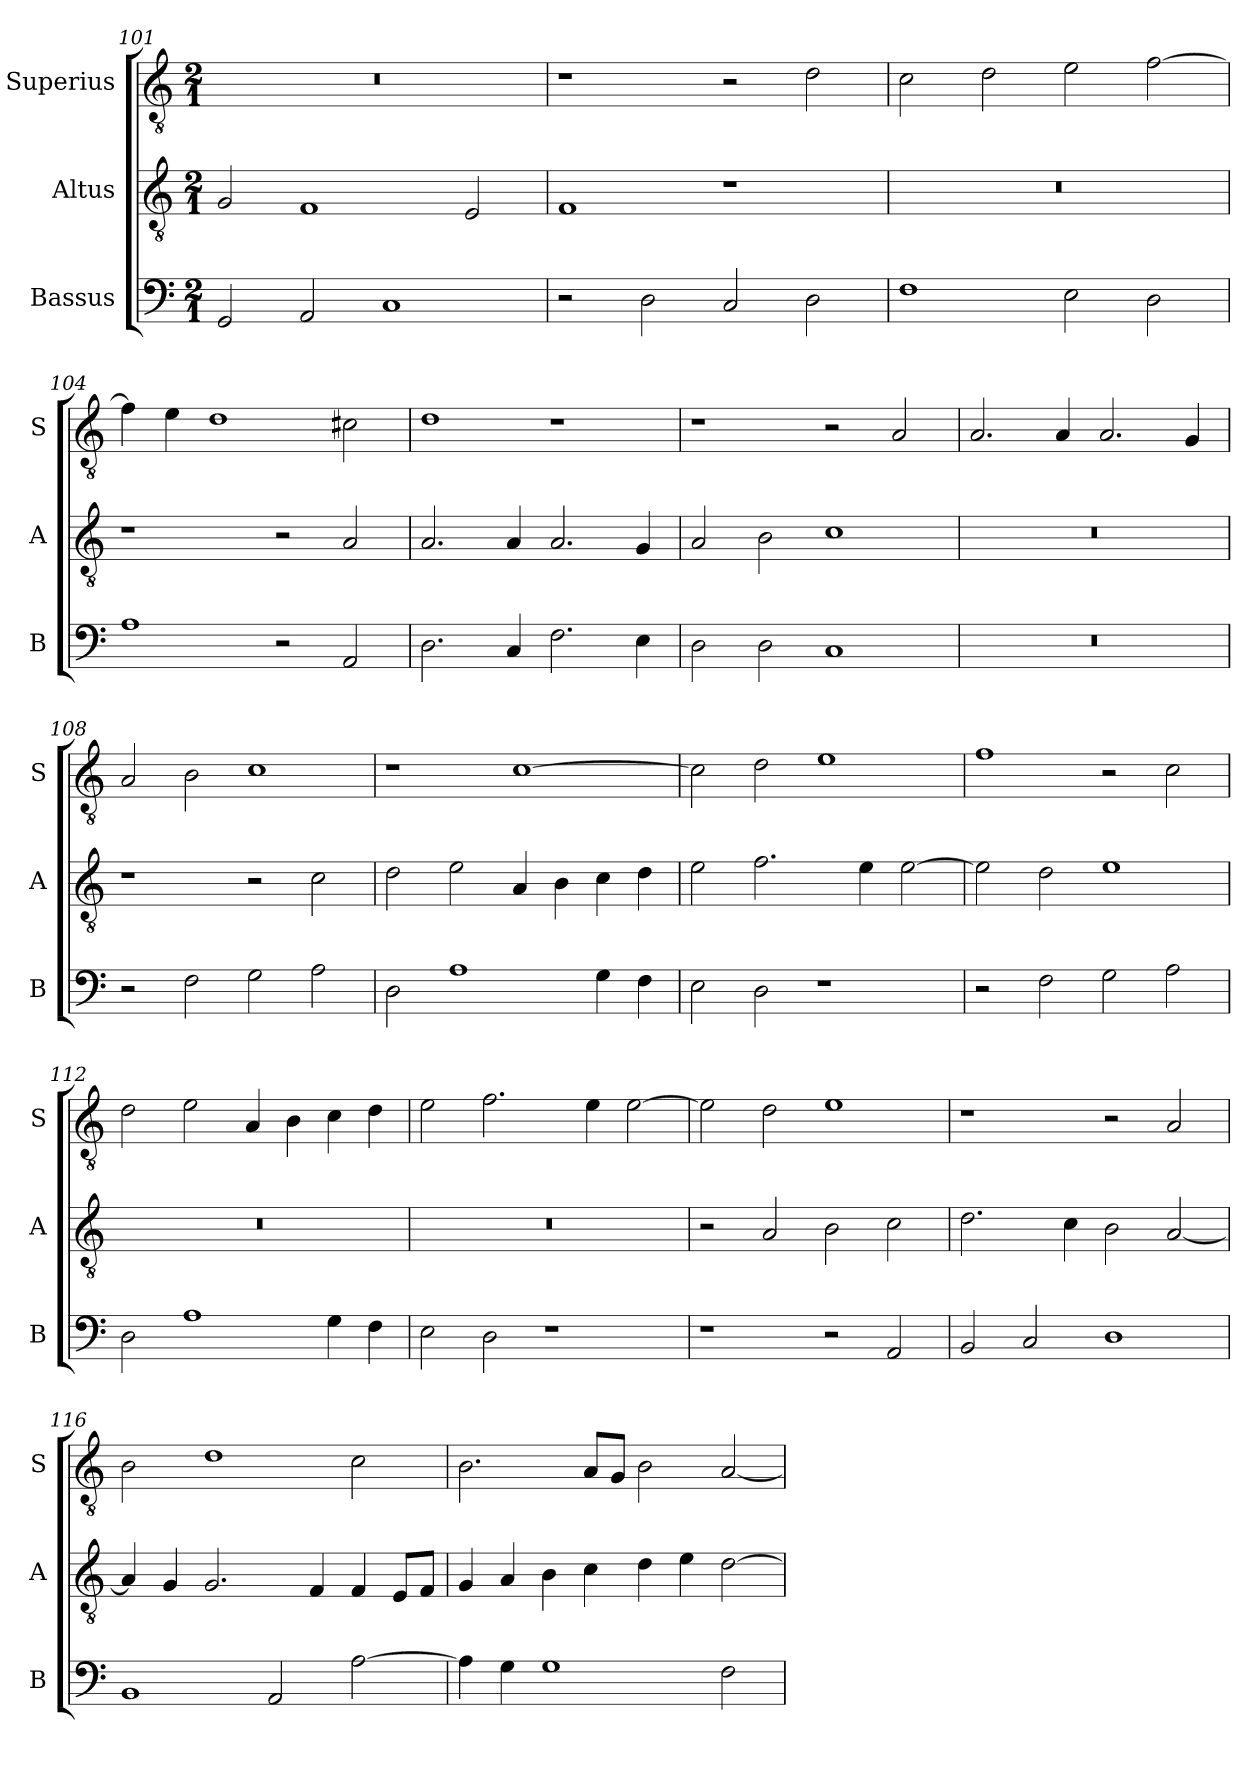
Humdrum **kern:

**kern	**kern	**kern
*part3	*part2	*part1
*staff3	*staff2	*staff1
*I"Bassus	*I"Altus	*I"Superius
*I'B	*I'A	*I'S
*clefF4	*clefGv2	*clefGv2
*k[]	*k[]	*k[]
*C:	*C:	*C:
*M2/1	*M2/1	*M2/1
=101	=101	=101
2GG	2G	0r
2AA	1F	.
1C	.	.
.	2E	.
=102	=102	=102
2r	1F	1r
2D	.	.
2C	1r	2r
2D	.	2d
=103	=103	=103
1F	0r	2c
.	.	2d
2E	.	2e
2D	.	[2f
=104	=104	=104
1A	1r	4f]
.	.	4e
.	.	1d
2r	2r	.
2AA	2A	2c#X
=105	=105	=105
2.D	2.A	1d
4C	4A	.
2.F	2.A	1r
4E	4G	.
=106	=106	=106
2D	2A	1r
2D	2B	.
1C	1c	2r
.	.	2A
=107	=107	=107
0r	0r	2.A
.	.	4A
.	.	2.A
.	.	4G
=108	=108	=108
2r	1r	2A
2F	.	2B
2G	2r	1c
2A	2c	.
=109	=109	=109
2D	2d	1r
1A	2e	.
.	4A	[1c
.	4B	.
4G	4c	.
4F	4d	.
=110	=110	=110
2E	2e	2c]
2D	2.f	2d
1r	.	1e
.	4e	.
.	[2e	.
=111	=111	=111
2r	2e]	1f
2F	2d	.
2G	1e	2r
2A	.	2c
=112	=112	=112
2D	0r	2d
1A	.	2e
.	.	4A
.	.	4B
4G	.	4c
4F	.	4d
=113	=113	=113
2E	0r	2e
2D	.	2.f
1r	.	.
.	.	4e
.	.	[2e
=114	=114	=114
1r	2r	2e]
.	2A	2d
2r	2B	1e
2AA	2c	.
=115	=115	=115
2BB	2.d	1r
2C	.	.
.	4c	.
1D	2B	2r
.	[2A	2A
=116	=116	=116
1BB	4A]	2B
.	4G	.
.	2.G	1d
2AA	.	.
.	4F	.
[2A	4F	2c
.	8EL	.
.	8FJ	.
=117	=117	=117
4A]	4G	2.B
4G	4A	.
1G	4B	.
.	4c	8AL
.	.	8GJ
.	4d	2B
.	4e	.
2F	[2d	[2A
=	=	=
*-	*-	*-
